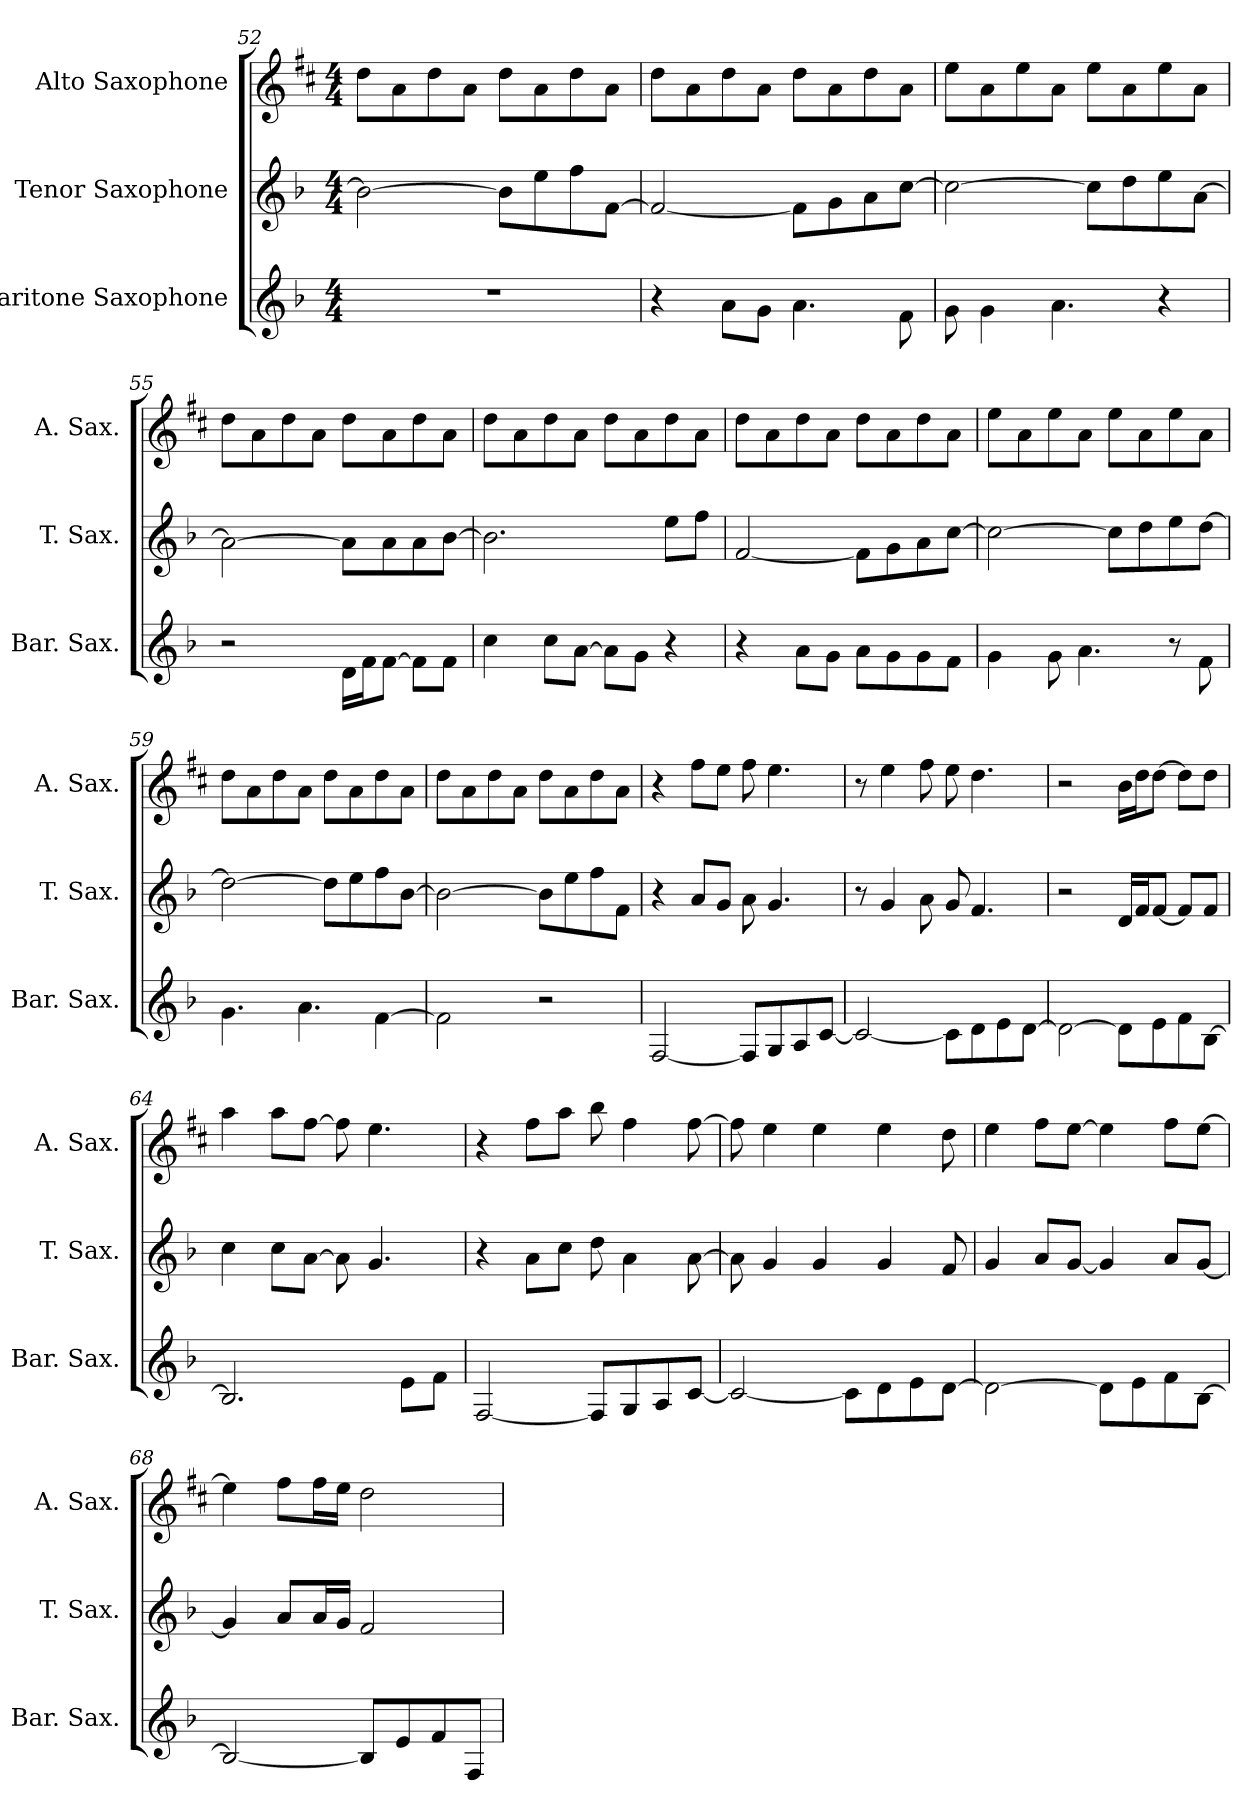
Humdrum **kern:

**kern	**kern	**kern
*part3	*part2	*part1
*staff3	*staff2	*staff1
*I"Baritone Saxophone	*I"Tenor Saxophone	*I"Alto Saxophone
*I'Bar. Sax.	*I'T. Sax.	*I'A. Sax.
!!LO:PB:g=z
*clefG2	*clefG2	*clefG2
*ITrd12c21	*ITrd8c14	*ITrd5c9
*k[b-]	*k[b-]	*k[b-]
*M4/4	*M4/4	*M4/4
=52	=52	=52
1r	2B-\_	8f\L
.	.	8c\
.	.	8f\
.	.	8c\J
.	8B-\L]	8f\L
.	8e\	8c\
.	8f\	8f\
.	[8F\J	8c\J
=53	=53	=53
4r	2F/_	8f\L
.	.	8c\
8A\L	.	8f\
8G\J	.	8c\J
4.A\	8F\L]	8f\L
.	8G\	8c\
.	8A\	8f\
8F\	[8c\J	8c\J
=54	=54	=54
8G\	2c\_	8g\L
4G\	.	8c\
.	.	8g\
4.A\	.	8c\J
.	8c\L]	8g\L
.	8d\	8c\
4r	8e\	8g\
.	[8A\J	8c\J
=55	=55	=55
2r	2A\_	8f\L
.	.	8c\
.	.	8f\
.	.	8c\J
16D\LL	8A\L]	8f\L
16F\J	.	.
[8F\J	8A\	8c\
8F\L]	8A\	8f\
8F\J	[8B-\J	8c\J
!!LO:LB:g=z
=56	=56	=56
4c\	2.B-\]	8f\L
.	.	8c\
8c\L	.	8f\
[8A\J	.	8c\J
8A\L]	.	8f\L
8G\J	.	8c\
4r	8e\L	8f\
.	8f\J	8c\J
=57	=57	=57
4r	[2F/	8f\L
.	.	8c\
8A\L	.	8f\
8G\J	.	8c\J
8A\L	8F\L]	8f\L
8G\	8G\	8c\
8G\	8A\	8f\
8F\J	[8c\J	8c\J
=58	=58	=58
4G\	2c\_	8g\L
.	.	8c\
8G\	.	8g\
4.A\	.	8c\J
.	8c\L]	8g\L
.	8d\	8c\
8r	8e\	8g\
8F\	[8d\J	8c\J
=59	=59	=59
4.G\	2d\_	8f\L
.	.	8c\
.	.	8f\
4.A\	.	8c\J
.	8d\L]	8f\L
.	8e\	8c\
[4F\	8f\	8f\
.	[8B-\J	8c\J
!!LO:LB:g=z
=60	=60	=60
2F\]	2B-\_	8f\L
.	.	8c\
.	.	8f\
.	.	8c\J
2r	8B-\L]	8f\L
.	8e\	8c\
.	8f\	8f\
.	8F\J	8c\J
=61	=61	=61
[2FF/	4r	4r
.	8A/L	8a\L
.	8G/J	8g\J
8FF/L]	8A\	8a\
8GG/	4.G/	4.g\
8AA/	.	.
[8C/J	.	.
=62	=62	=62
2C/_	8r	8r
.	4G/	4g\
.	8A\	8a\
8C\L]	8G/	8g\
8D\	4.F/	4.f\
8E\	.	.
[8D\J	.	.
=63	=63	=63
2D\_	2r	2r
8D\L]	16D/LL	16d\LL
.	16F/J	16f\J
8E\	[8F/J	[8f\J
8F\	8F/L]	8f\L]
[8BB-\J	8F/J	8f\J
=64	=64	=64
2.BB-/]	4c\	4cc\
.	8c\L	8cc\L
.	[8A\J	[8a\J
.	8A\]	8a\]
.	4.G/	4.g\
8E\L	.	.
8F\J	.	.
!!LO:LB:g=z
=65	=65	=65
[2FF/	4r	4r
.	8A\L	8a\L
.	8c\J	8cc\J
8FF/L]	8d\	8dd\
8GG/	4A\	4a\
8AA/	.	.
[8C/J	[8A\	[8a\
=66	=66	=66
2C/_	8A\]	8a\]
.	4G/	4g\
.	4G/	4g\
8C\L]	.	.
8D\	4G/	4g\
8E\	.	.
[8D\J	8F/	8f\
=67	=67	=67
2D\_	4G/	4g\
.	8A/L	8a\L
.	[8G/J	[8g\J
8D\L]	4G/]	4g\]
8E\	.	.
8F\	8A/L	8a\L
[8BB-\J	[8G/J	[8g\J
=68	=68	=68
2BB-/_	4G/]	4g\]
.	8A/L	8a\L
.	16A/L	16a\L
.	16G/JJ	16g\JJ
8BB-/L]	2F/	2f\
8E/	.	.
8F/	.	.
8FF/J	.	.
=	=	=
*-	*-	*-
